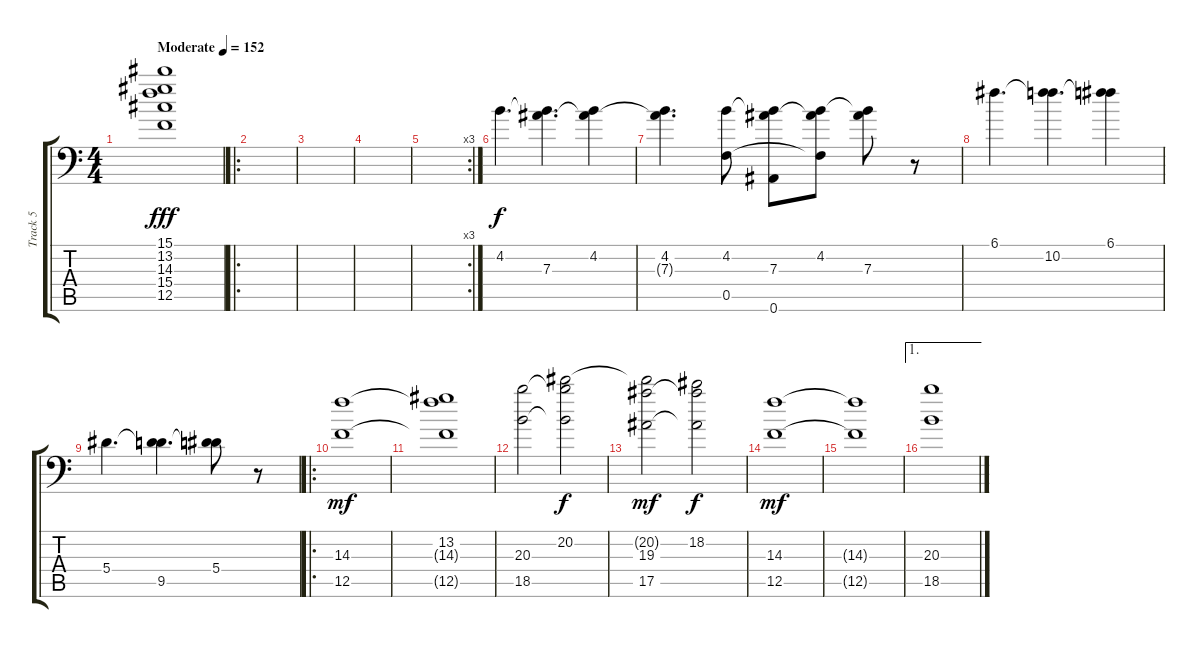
\track ("Track 5" "Track 5") {instrument distortionguitar}
\staff {score tabs}
\tuning (C4 G3 Eb3 Bb2 F2 Bb1) {hide}
\ts (4 4)
\tempo (152 "Moderate")
\clef f4
\ks c
(15.1 13.2 14.3 15.4 12.5).1{dy fff instrument reversecymbal} |
\ro
|
|
|
\rc 3
|
4.2.4{d dy f instrument distortionguitar} (4.2{t} 7.3).4{d} (4.2 7.3{t}).4 |
(4.2 7.3{t}).4{d} (4.2 0.5).8 (4.2{t} 7.3 0.6).8 (4.2 7.3{t} 0.5{t}).8 (4.2{t} 7.3).8 r.8 |
6.1.4{d} (6.1{t} 10.2).4{d} (6.1 10.2{t}).4 |
5.4.4{d} (5.4{t} 9.5).4{d} (5.4 9.5{t}).8 r.8 |
\ro
(14.3 12.5).1{dy mf instrument pad8sweep} |
(13.2 14.3{t} 12.5{t}).1 |
(20.3 18.5).2 (20.2 20.3{t} 18.5{t}).2{dy f} |
(20.2{t} 19.3 17.5).2{dy mf} (18.2 19.3{t} 17.5{t}).2{dy f} |
(14.3 12.5).1{dy mf} |
(14.3{t} 12.5{t}).1 |
\ae 1
(20.3 18.5).1
